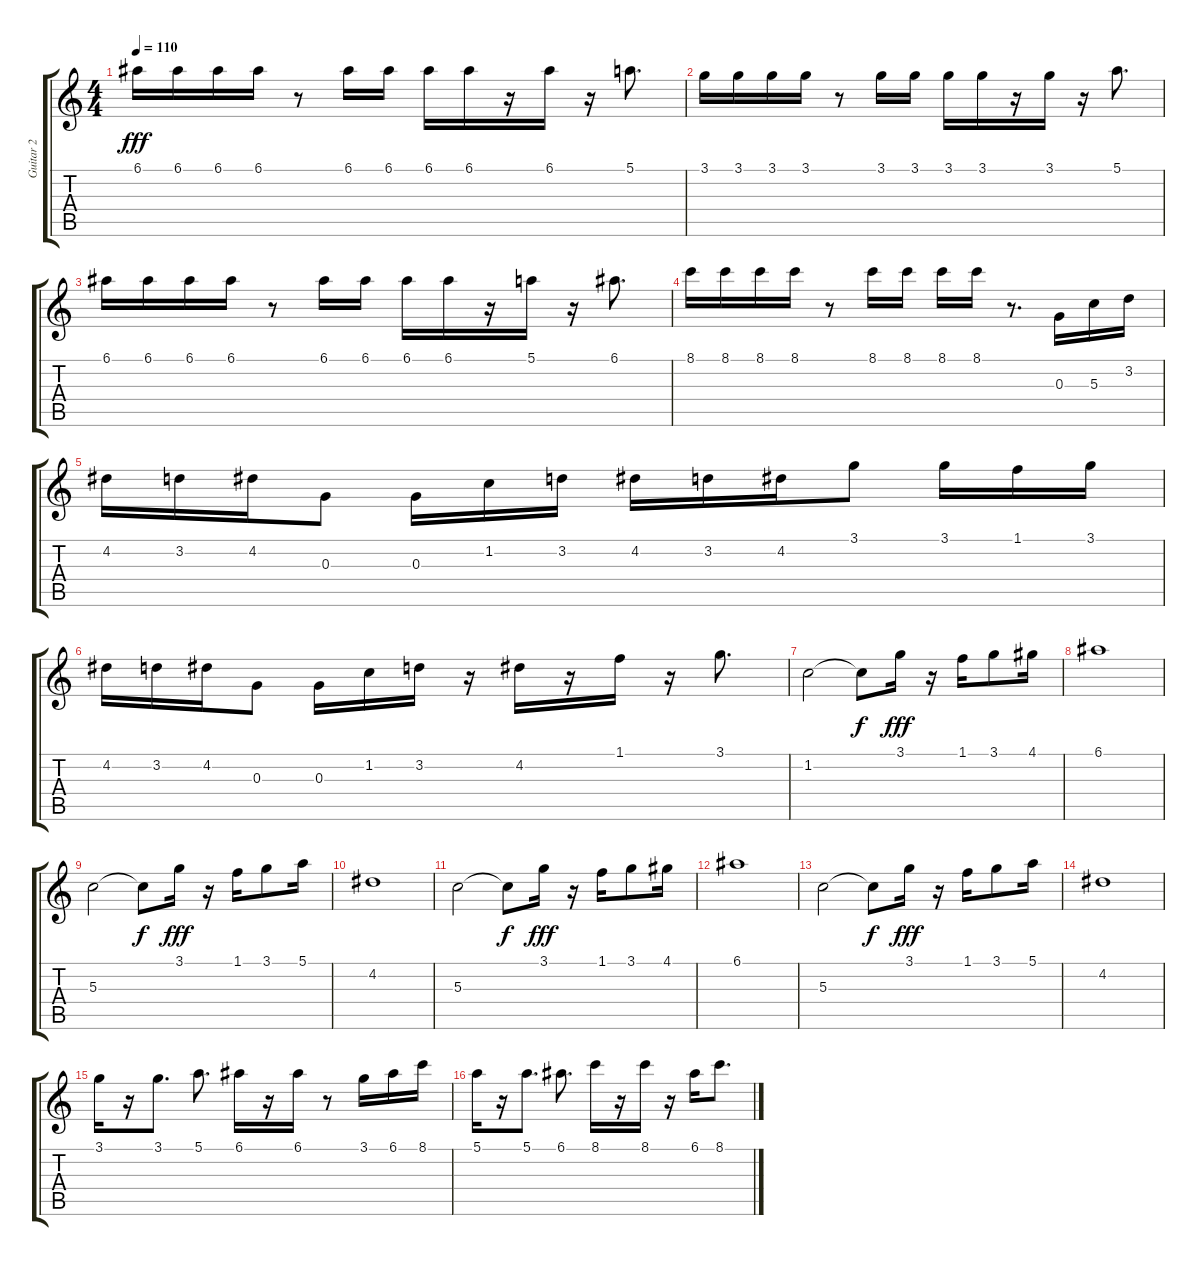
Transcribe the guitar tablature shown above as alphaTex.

\track ("Guitar 2" "Guitar 2") {instrument distortionguitar}
\staff {score tabs}
\tuning (E4 B3 G3 D3 A2 E2) {hide}
\ts (4 4)
\tempo 110
\clef g2
\ks c
6.1.16{dy fff} 6.1.16 6.1.16 6.1.16 r.8 6.1.16 6.1.16 6.1.16 6.1.16 r.16 6.1.16 r.16 5.1.8{d} |
3.1.16 3.1.16 3.1.16 3.1.16 r.8 3.1.16 3.1.16 3.1.16 3.1.16 r.16 3.1.16 r.16 5.1.8{d} |
6.1.16 6.1.16 6.1.16 6.1.16 r.8 6.1.16 6.1.16 6.1.16 6.1.16 r.16 5.1.16 r.16 6.1.8{d} |
8.1.16 8.1.16 8.1.16 8.1.16 r.8 8.1.16 8.1.16 8.1.16 8.1.16 r.8{d} 0.3.16 5.3.16 3.2.16 |
4.2.16 3.2.16 4.2.16 0.3.8 0.3.16 1.2.16 3.2.16 4.2.16 3.2.16 4.2.16 3.1.8 3.1.16 1.1.16 3.1.16 |
4.2.16 3.2.16 4.2.16 0.3.8 0.3.16 1.2.16 3.2.16 r.16 4.2.16 r.16 1.1.16 r.16 3.1.8{d} |
1.2.2 1.2{t}.8{dy f} 3.1.16{dy fff} r.16 1.1.16 3.1.8 4.1.16 |
6.1.1 |
5.3.2 5.3{t}.8{dy f} 3.1.16{dy fff} r.16 1.1.16 3.1.8 5.1.16 |
4.2.1 |
5.3.2 5.3{t}.8{dy f} 3.1.16{dy fff} r.16 1.1.16 3.1.8 4.1.16 |
6.1.1 |
5.3.2 5.3{t}.8{dy f} 3.1.16{dy fff} r.16 1.1.16 3.1.8 5.1.16 |
4.2.1 |
3.1.16 r.16 3.1.8{d} 5.1.8{d} 6.1.16 r.16 6.1.16 r.8 3.1.16 6.1.16 8.1.16 |
5.1.16 r.16 5.1.8{d} 6.1.8{d} 8.1.16 r.16 8.1.16 r.16 6.1.16 8.1.8{d}
